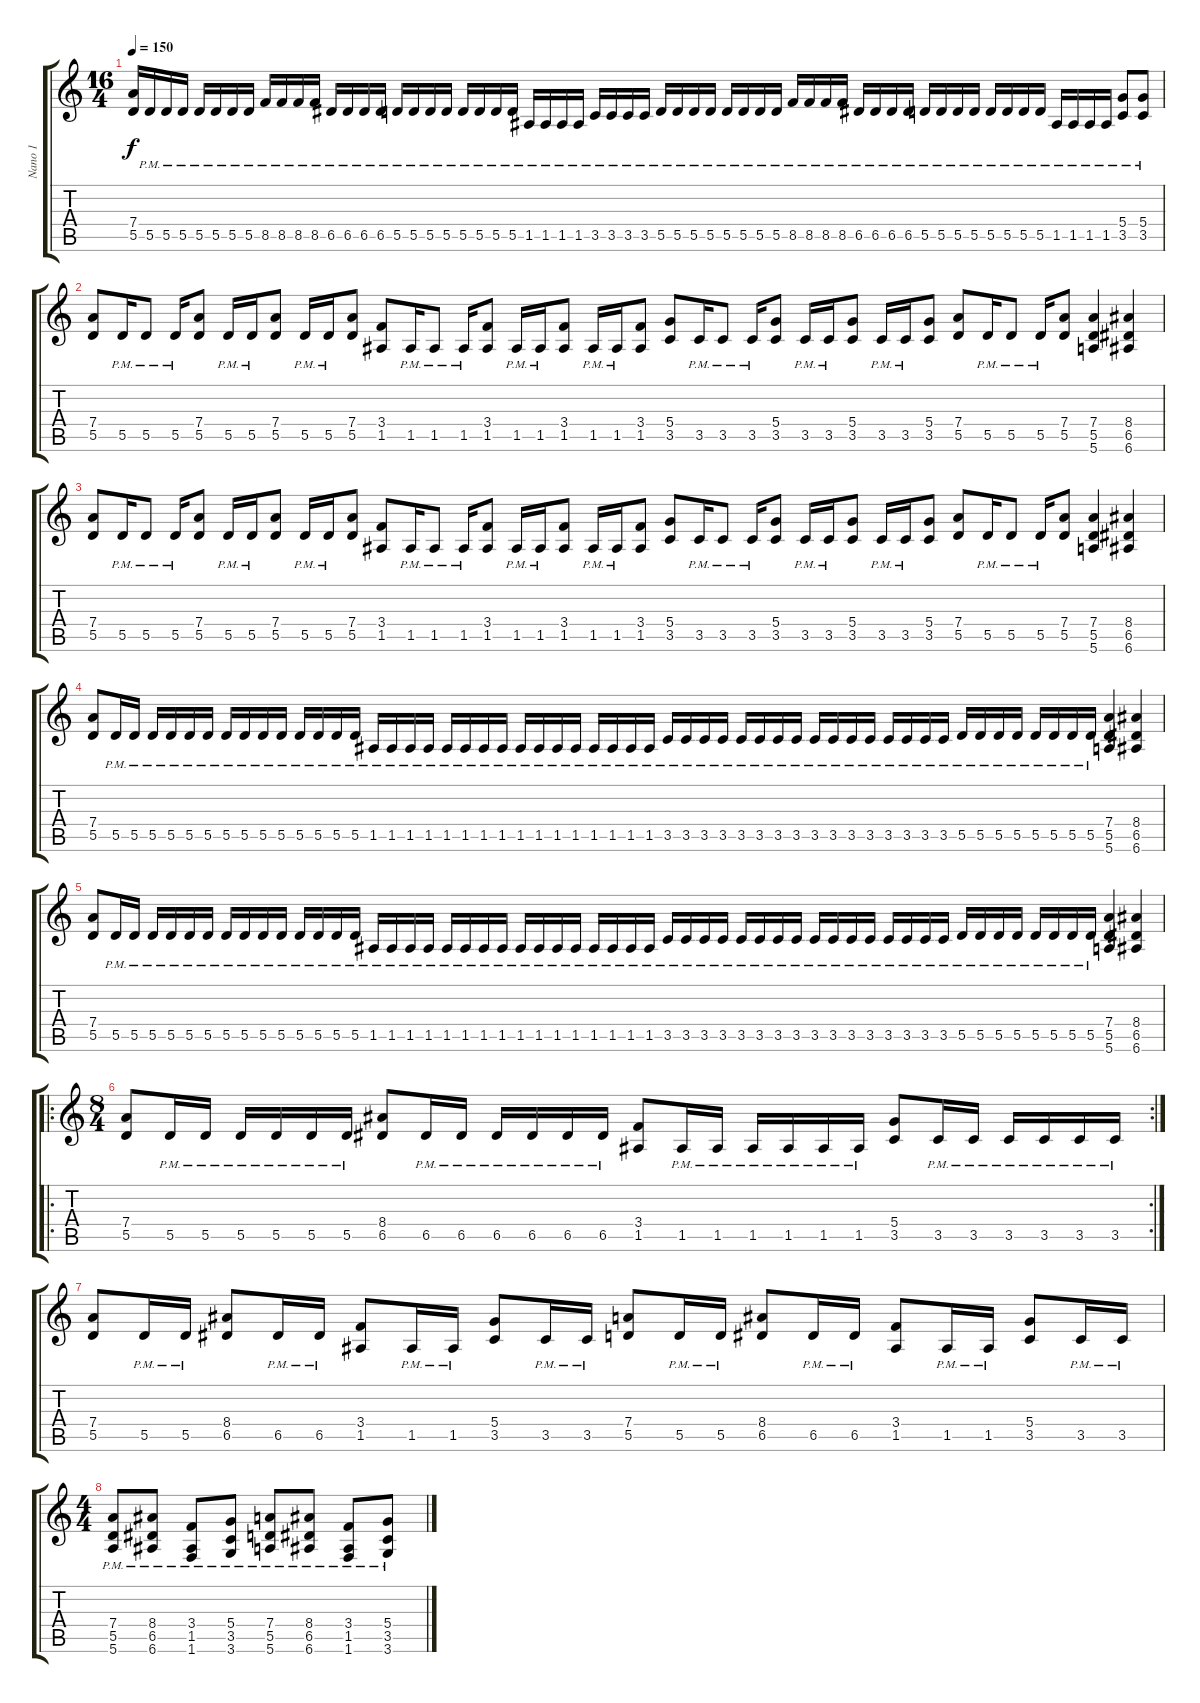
\track ("Nano 1" "Nano 1") {instrument overdrivenguitar}
\staff {score tabs}
\tuning (E4 B3 G3 D3 A2 E2) {hide}
\ts (16 4)
\tempo 150
\clef g2
\ks c
(7.4 5.5).16{dy f} 5.5{pm}.16 5.5{pm}.16 5.5{pm}.16 5.5{pm}.16 5.5{pm}.16 5.5{pm}.16 5.5{pm}.16 8.5{pm}.16 8.5{pm}.16 8.5{pm}.16 8.5{pm}.16 6.5{pm}.16 6.5{pm}.16 6.5{pm}.16 6.5{pm}.16 5.5{pm}.16 5.5{pm}.16 5.5{pm}.16 5.5{pm}.16 5.5{pm}.16 5.5{pm}.16 5.5{pm}.16 5.5{pm}.16 1.5{pm}.16 1.5{pm}.16 1.5{pm}.16 1.5{pm}.16 3.5{pm}.16 3.5{pm}.16 3.5{pm}.16 3.5{pm}.16 5.5{pm}.16 5.5{pm}.16 5.5{pm}.16 5.5{pm}.16 5.5{pm}.16 5.5{pm}.16 5.5{pm}.16 5.5{pm}.16 8.5{pm}.16 8.5{pm}.16 8.5{pm}.16 8.5{pm}.16 6.5{pm}.16 6.5{pm}.16 6.5{pm}.16 6.5{pm}.16 5.5{pm}.16 5.5{pm}.16 5.5{pm}.16 5.5{pm}.16 5.5{pm}.16 5.5{pm}.16 5.5{pm}.16 5.5{pm}.16 1.5{pm}.16 1.5{pm}.16 1.5{pm}.16 1.5{pm}.16 (5.4{pm} 3.5{pm}).8 (5.4{pm} 3.5{pm}).8 |
(7.4 5.5).8 5.5{pm}.16 5.5{pm}.8 5.5{pm}.16 (7.4 5.5).8 5.5{pm}.16 5.5{pm}.16 (7.4 5.5).8 5.5{pm}.16 5.5{pm}.16 (7.4 5.5).8 (3.4 1.5).8 1.5{pm}.16 1.5{pm}.8 1.5{pm}.16 (3.4 1.5).8 1.5{pm}.16 1.5{pm}.16 (3.4 1.5).8 1.5{pm}.16 1.5{pm}.16 (3.4 1.5).8 (5.4 3.5).8 3.5{pm}.16 3.5{pm}.8 3.5{pm}.16 (5.4 3.5).8 3.5{pm}.16 3.5{pm}.16 (5.4 3.5).8 3.5{pm}.16 3.5{pm}.16 (5.4 3.5).8 (7.4 5.5).8 5.5{pm}.16 5.5{pm}.8 5.5{pm}.16 (7.4 5.5).8 (7.4 5.5 5.6).4 (8.4 6.5 6.6).4 |
(7.4 5.5).8 5.5{pm}.16 5.5{pm}.8 5.5{pm}.16 (7.4 5.5).8 5.5{pm}.16 5.5{pm}.16 (7.4 5.5).8 5.5{pm}.16 5.5{pm}.16 (7.4 5.5).8 (3.4 1.5).8 1.5{pm}.16 1.5{pm}.8 1.5{pm}.16 (3.4 1.5).8 1.5{pm}.16 1.5{pm}.16 (3.4 1.5).8 1.5{pm}.16 1.5{pm}.16 (3.4 1.5).8 (5.4 3.5).8 3.5{pm}.16 3.5{pm}.8 3.5{pm}.16 (5.4 3.5).8 3.5{pm}.16 3.5{pm}.16 (5.4 3.5).8 3.5{pm}.16 3.5{pm}.16 (5.4 3.5).8 (7.4 5.5).8 5.5{pm}.16 5.5{pm}.8 5.5{pm}.16 (7.4 5.5).8 (7.4 5.5 5.6).4 (8.4 6.5 6.6).4 |
(7.4 5.5).8 5.5{pm}.16 5.5{pm}.16 5.5{pm}.16 5.5{pm}.16 5.5{pm}.16 5.5{pm}.16 5.5{pm}.16 5.5{pm}.16 5.5{pm}.16 5.5{pm}.16 5.5{pm}.16 5.5{pm}.16 5.5{pm}.16 5.5{pm}.16 1.5{pm}.16 1.5{pm}.16 1.5{pm}.16 1.5{pm}.16 1.5{pm}.16 1.5{pm}.16 1.5{pm}.16 1.5{pm}.16 1.5{pm}.16 1.5{pm}.16 1.5{pm}.16 1.5{pm}.16 1.5{pm}.16 1.5{pm}.16 1.5{pm}.16 1.5{pm}.16 3.5{pm}.16 3.5{pm}.16 3.5{pm}.16 3.5{pm}.16 3.5{pm}.16 3.5{pm}.16 3.5{pm}.16 3.5{pm}.16 3.5{pm}.16 3.5{pm}.16 3.5{pm}.16 3.5{pm}.16 3.5{pm}.16 3.5{pm}.16 3.5{pm}.16 3.5{pm}.16 5.5{pm}.16 5.5{pm}.16 5.5{pm}.16 5.5{pm}.16 5.5{pm}.16 5.5{pm}.16 5.5{pm}.16 5.5{pm}.16 (7.4 5.5 5.6).4 (8.4 6.5 6.6).4 |
(7.4 5.5).8 5.5{pm}.16 5.5{pm}.16 5.5{pm}.16 5.5{pm}.16 5.5{pm}.16 5.5{pm}.16 5.5{pm}.16 5.5{pm}.16 5.5{pm}.16 5.5{pm}.16 5.5{pm}.16 5.5{pm}.16 5.5{pm}.16 5.5{pm}.16 1.5{pm}.16 1.5{pm}.16 1.5{pm}.16 1.5{pm}.16 1.5{pm}.16 1.5{pm}.16 1.5{pm}.16 1.5{pm}.16 1.5{pm}.16 1.5{pm}.16 1.5{pm}.16 1.5{pm}.16 1.5{pm}.16 1.5{pm}.16 1.5{pm}.16 1.5{pm}.16 3.5{pm}.16 3.5{pm}.16 3.5{pm}.16 3.5{pm}.16 3.5{pm}.16 3.5{pm}.16 3.5{pm}.16 3.5{pm}.16 3.5{pm}.16 3.5{pm}.16 3.5{pm}.16 3.5{pm}.16 3.5{pm}.16 3.5{pm}.16 3.5{pm}.16 3.5{pm}.16 5.5{pm}.16 5.5{pm}.16 5.5{pm}.16 5.5{pm}.16 5.5{pm}.16 5.5{pm}.16 5.5{pm}.16 5.5{pm}.16 (7.4 5.5 5.6).4 (8.4 6.5 6.6).4 |
\ro
\rc 2
\ts (8 4)
(7.4 5.5).8 5.5{pm}.16 5.5{pm}.16 5.5{pm}.16 5.5{pm}.16 5.5{pm}.16 5.5{pm}.16 (8.4 6.5).8 6.5{pm}.16 6.5{pm}.16 6.5{pm}.16 6.5{pm}.16 6.5{pm}.16 6.5{pm}.16 (3.4 1.5).8 1.5{pm}.16 1.5{pm}.16 1.5{pm}.16 1.5{pm}.16 1.5{pm}.16 1.5{pm}.16 (5.4 3.5).8 3.5{pm}.16 3.5{pm}.16 3.5{pm}.16 3.5{pm}.16 3.5{pm}.16 3.5{pm}.16 |
(7.4 5.5).8 5.5{pm}.16 5.5{pm}.16 (8.4 6.5).8 6.5{pm}.16 6.5{pm}.16 (3.4 1.5).8 1.5{pm}.16 1.5{pm}.16 (5.4 3.5).8 3.5{pm}.16 3.5{pm}.16 (7.4 5.5).8 5.5{pm}.16 5.5{pm}.16 (8.4 6.5).8 6.5{pm}.16 6.5{pm}.16 (3.4 1.5).8 1.5{pm}.16 1.5{pm}.16 (5.4 3.5).8 3.5{pm}.16 3.5{pm}.16 |
\ts (4 4)
(7.4{pm} 5.5{pm} 5.6{pm}).8 (8.4{pm} 6.5{pm} 6.6{pm}).8 (3.4{pm} 1.5{pm} 1.6{pm}).8 (5.4{pm} 3.5{pm} 3.6{pm}).8 (7.4{pm} 5.5{pm} 5.6{pm}).8 (8.4{pm} 6.5{pm} 6.6{pm}).8 (3.4{pm} 1.5{pm} 1.6{pm}).8 (5.4{pm} 3.5{pm} 3.6{pm}).8
